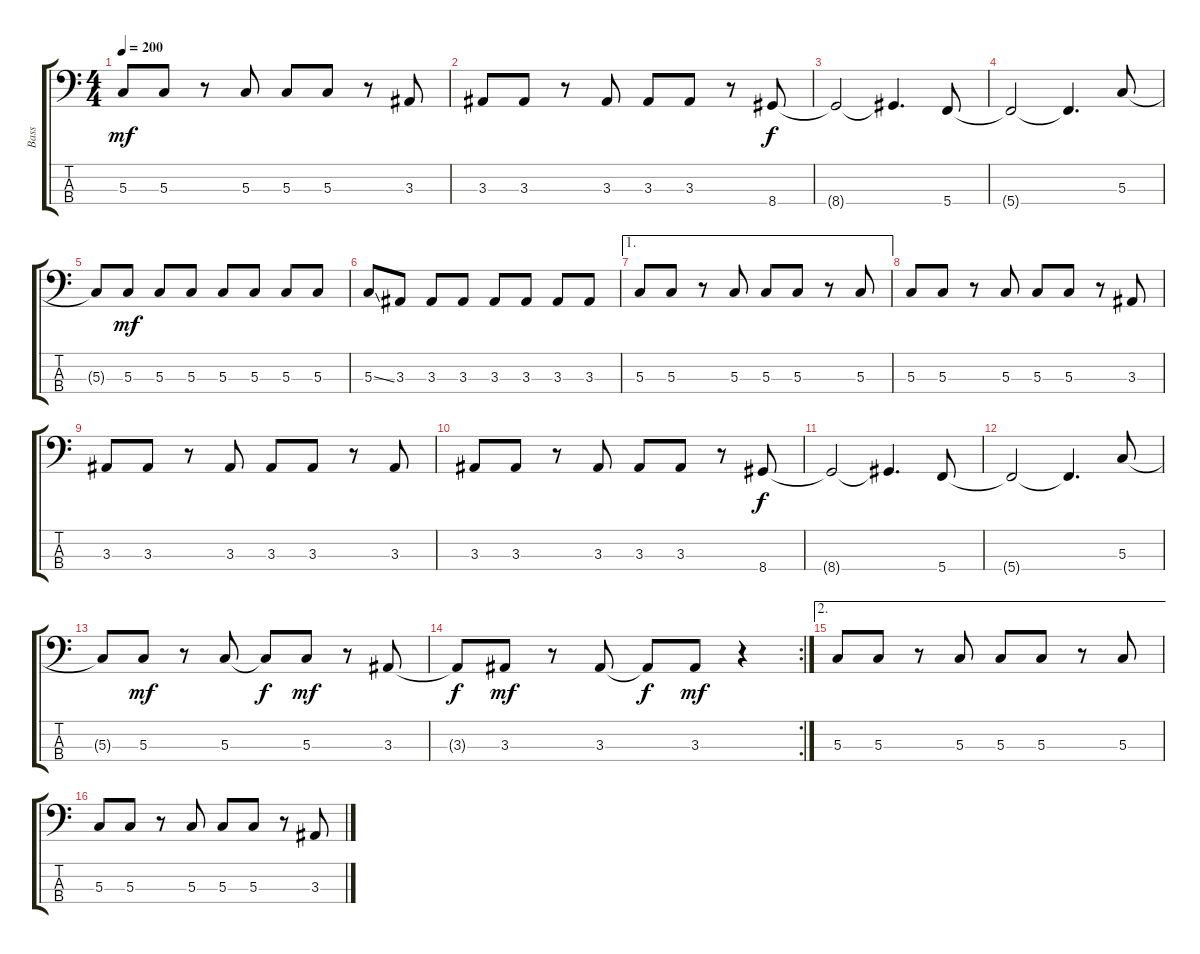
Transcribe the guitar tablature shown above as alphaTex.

\track ("Bass" "Bass") {instrument electricbassfinger}
\staff {score tabs}
\tuning (F2 C2 G1 C1) {hide}
\ts (4 4)
\tempo 200
\clef f4
\ks c
5.3.8{dy mf} 5.3.8 r.8 5.3.8 5.3.8 5.3.8 r.8 3.3.8 |
3.3.8 3.3.8 r.8 3.3.8 3.3.8 3.3.8 r.8 8.4.8{dy f} |
8.4{t}.2 8.4{t}.4{d} 5.4.8 |
5.4{t}.2 5.4{t}.4{d} 5.3.8 |
5.3{t}.8 5.3.8{dy mf} 5.3.8 5.3.8 5.3.8 5.3.8 5.3.8 5.3.8 |
5.3{ss}.8 3.3.8 3.3.8 3.3.8 3.3.8 3.3.8 3.3.8 3.3.8 |
\ae 1
5.3.8 5.3.8 r.8 5.3.8 5.3.8 5.3.8 r.8 5.3.8 |
5.3.8 5.3.8 r.8 5.3.8 5.3.8 5.3.8 r.8 3.3.8 |
3.3.8 3.3.8 r.8 3.3.8 3.3.8 3.3.8 r.8 3.3.8 |
3.3.8 3.3.8 r.8 3.3.8 3.3.8 3.3.8 r.8 8.4.8{dy f} |
8.4{t}.2 8.4{t}.4{d} 5.4.8 |
5.4{t}.2 5.4{t}.4{d} 5.3.8 |
5.3{t}.8 5.3.8{dy mf} r.8 5.3.8 5.3{t}.8{dy f} 5.3.8{dy mf} r.8 3.3.8 |
\rc 2
3.3{t}.8{dy f} 3.3.8{dy mf} r.8 3.3.8 3.3{t}.8{dy f} 3.3.8{dy mf} r.4 |
\ae 2
5.3.8 5.3.8 r.8 5.3.8 5.3.8 5.3.8 r.8 5.3.8 |
5.3.8 5.3.8 r.8 5.3.8 5.3.8 5.3.8 r.8 3.3.8
